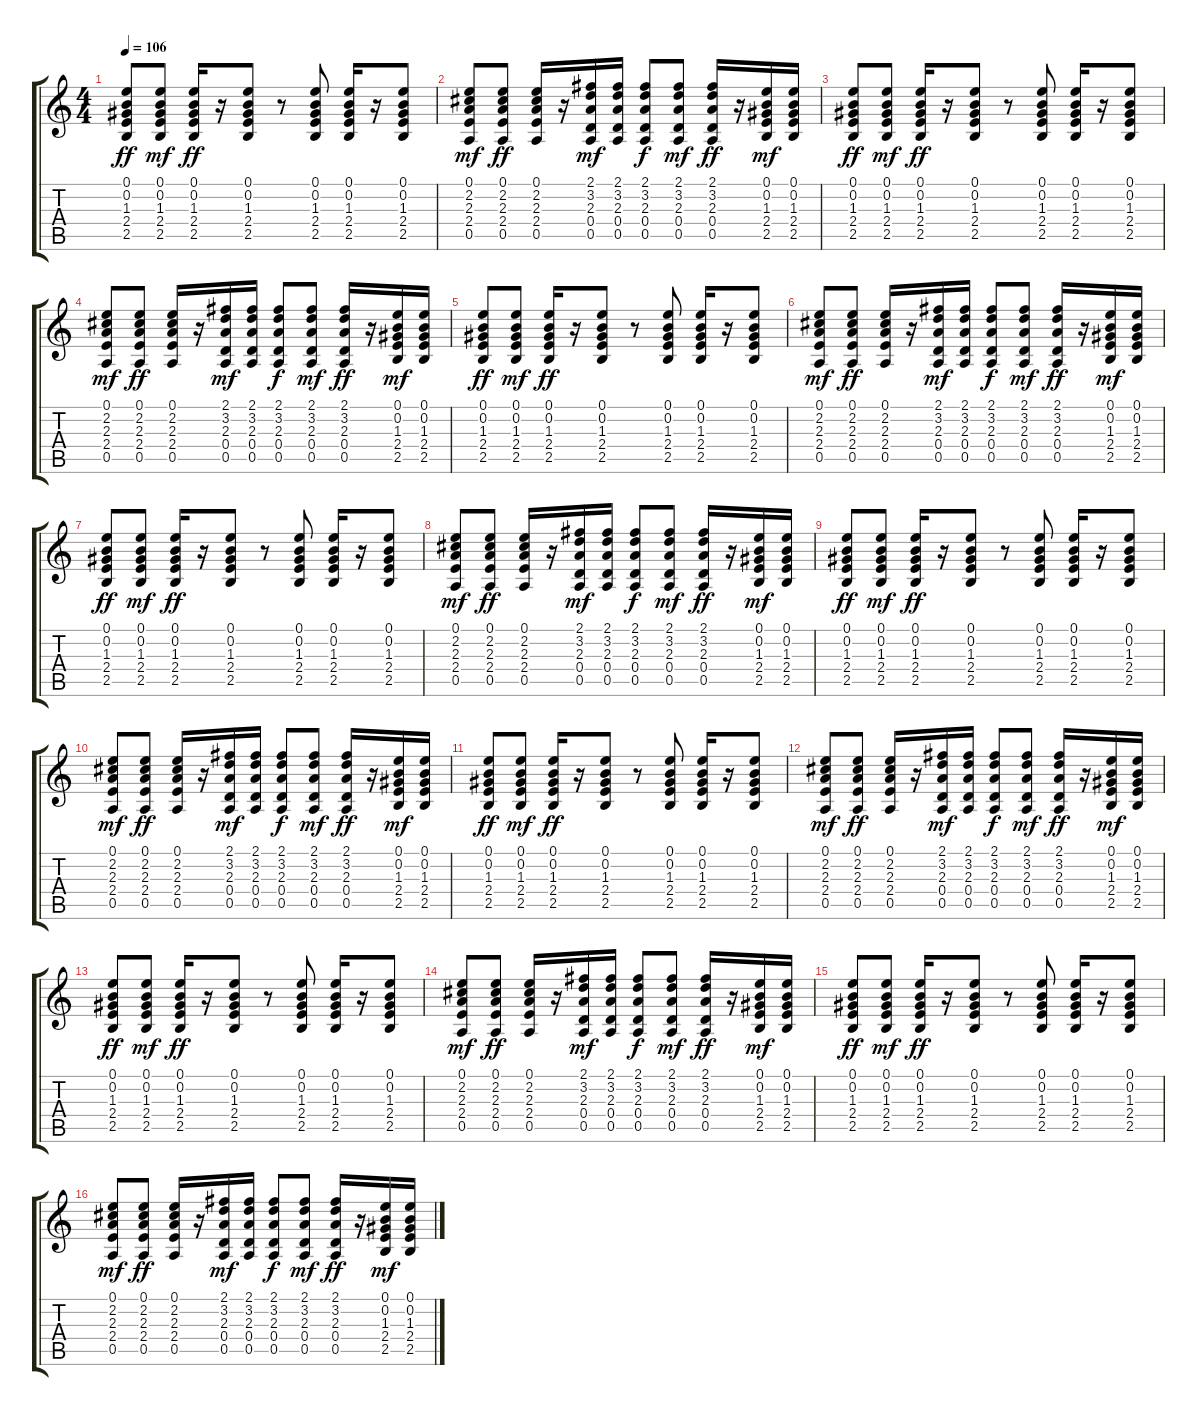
\track "" {instrument acousticguitarsteel}
\staff {score tabs}
\tuning (E4 B3 G3 D3 A2 E2) {hide}
\ts (4 4)
\tempo 106
\clef g2
\ks c
(0.1 0.2 1.3 2.4 2.5).8{dy ff} (0.1 0.2 1.3 2.4 2.5).8{dy mf} (0.1 0.2 1.3 2.4 2.5).16{dy ff} r.16 (0.1 0.2 1.3 2.4 2.5).8 r.8 (0.1 0.2 1.3 2.4 2.5).8 (0.1 0.2 1.3 2.4 2.5).16 r.16 (0.1 0.2 1.3 2.4 2.5).8 |
(0.1 2.2 2.3 2.4 0.5).8{dy mf} (0.1 2.2 2.3 2.4 0.5).8{dy ff} (0.1 2.2 2.3 2.4 0.5).16 r.16 (2.1 3.2 2.3 0.4 0.5).16{dy mf} (2.1 3.2 2.3 0.4 0.5).16 (2.1 3.2 2.3 0.4 0.5).8{dy f} (2.1 3.2 2.3 0.4 0.5).8{dy mf} (2.1 3.2 2.3 0.4 0.5).16{dy ff} r.16 (0.1 0.2 1.3 2.4 2.5).16{dy mf} (0.1 0.2 1.3 2.4 2.5).16 |
(0.1 0.2 1.3 2.4 2.5).8{dy ff} (0.1 0.2 1.3 2.4 2.5).8{dy mf} (0.1 0.2 1.3 2.4 2.5).16{dy ff} r.16 (0.1 0.2 1.3 2.4 2.5).8 r.8 (0.1 0.2 1.3 2.4 2.5).8 (0.1 0.2 1.3 2.4 2.5).16 r.16 (0.1 0.2 1.3 2.4 2.5).8 |
(0.1 2.2 2.3 2.4 0.5).8{dy mf} (0.1 2.2 2.3 2.4 0.5).8{dy ff} (0.1 2.2 2.3 2.4 0.5).16 r.16 (2.1 3.2 2.3 0.4 0.5).16{dy mf} (2.1 3.2 2.3 0.4 0.5).16 (2.1 3.2 2.3 0.4 0.5).8{dy f} (2.1 3.2 2.3 0.4 0.5).8{dy mf} (2.1 3.2 2.3 0.4 0.5).16{dy ff} r.16 (0.1 0.2 1.3 2.4 2.5).16{dy mf} (0.1 0.2 1.3 2.4 2.5).16 |
(0.1 0.2 1.3 2.4 2.5).8{dy ff} (0.1 0.2 1.3 2.4 2.5).8{dy mf} (0.1 0.2 1.3 2.4 2.5).16{dy ff} r.16 (0.1 0.2 1.3 2.4 2.5).8 r.8 (0.1 0.2 1.3 2.4 2.5).8 (0.1 0.2 1.3 2.4 2.5).16 r.16 (0.1 0.2 1.3 2.4 2.5).8 |
(0.1 2.2 2.3 2.4 0.5).8{dy mf} (0.1 2.2 2.3 2.4 0.5).8{dy ff} (0.1 2.2 2.3 2.4 0.5).16 r.16 (2.1 3.2 2.3 0.4 0.5).16{dy mf} (2.1 3.2 2.3 0.4 0.5).16 (2.1 3.2 2.3 0.4 0.5).8{dy f} (2.1 3.2 2.3 0.4 0.5).8{dy mf} (2.1 3.2 2.3 0.4 0.5).16{dy ff} r.16 (0.1 0.2 1.3 2.4 2.5).16{dy mf} (0.1 0.2 1.3 2.4 2.5).16 |
(0.1 0.2 1.3 2.4 2.5).8{dy ff} (0.1 0.2 1.3 2.4 2.5).8{dy mf} (0.1 0.2 1.3 2.4 2.5).16{dy ff} r.16 (0.1 0.2 1.3 2.4 2.5).8 r.8 (0.1 0.2 1.3 2.4 2.5).8 (0.1 0.2 1.3 2.4 2.5).16 r.16 (0.1 0.2 1.3 2.4 2.5).8 |
(0.1 2.2 2.3 2.4 0.5).8{dy mf} (0.1 2.2 2.3 2.4 0.5).8{dy ff} (0.1 2.2 2.3 2.4 0.5).16 r.16 (2.1 3.2 2.3 0.4 0.5).16{dy mf} (2.1 3.2 2.3 0.4 0.5).16 (2.1 3.2 2.3 0.4 0.5).8{dy f} (2.1 3.2 2.3 0.4 0.5).8{dy mf} (2.1 3.2 2.3 0.4 0.5).16{dy ff} r.16 (0.1 0.2 1.3 2.4 2.5).16{dy mf} (0.1 0.2 1.3 2.4 2.5).16 |
(0.1 0.2 1.3 2.4 2.5).8{dy ff} (0.1 0.2 1.3 2.4 2.5).8{dy mf} (0.1 0.2 1.3 2.4 2.5).16{dy ff} r.16 (0.1 0.2 1.3 2.4 2.5).8 r.8 (0.1 0.2 1.3 2.4 2.5).8 (0.1 0.2 1.3 2.4 2.5).16 r.16 (0.1 0.2 1.3 2.4 2.5).8 |
(0.1 2.2 2.3 2.4 0.5).8{dy mf} (0.1 2.2 2.3 2.4 0.5).8{dy ff} (0.1 2.2 2.3 2.4 0.5).16 r.16 (2.1 3.2 2.3 0.4 0.5).16{dy mf} (2.1 3.2 2.3 0.4 0.5).16 (2.1 3.2 2.3 0.4 0.5).8{dy f} (2.1 3.2 2.3 0.4 0.5).8{dy mf} (2.1 3.2 2.3 0.4 0.5).16{dy ff} r.16 (0.1 0.2 1.3 2.4 2.5).16{dy mf} (0.1 0.2 1.3 2.4 2.5).16 |
(0.1 0.2 1.3 2.4 2.5).8{dy ff} (0.1 0.2 1.3 2.4 2.5).8{dy mf} (0.1 0.2 1.3 2.4 2.5).16{dy ff} r.16 (0.1 0.2 1.3 2.4 2.5).8 r.8 (0.1 0.2 1.3 2.4 2.5).8 (0.1 0.2 1.3 2.4 2.5).16 r.16 (0.1 0.2 1.3 2.4 2.5).8 |
(0.1 2.2 2.3 2.4 0.5).8{dy mf} (0.1 2.2 2.3 2.4 0.5).8{dy ff} (0.1 2.2 2.3 2.4 0.5).16 r.16 (2.1 3.2 2.3 0.4 0.5).16{dy mf} (2.1 3.2 2.3 0.4 0.5).16 (2.1 3.2 2.3 0.4 0.5).8{dy f} (2.1 3.2 2.3 0.4 0.5).8{dy mf} (2.1 3.2 2.3 0.4 0.5).16{dy ff} r.16 (0.1 0.2 1.3 2.4 2.5).16{dy mf} (0.1 0.2 1.3 2.4 2.5).16 |
(0.1 0.2 1.3 2.4 2.5).8{dy ff} (0.1 0.2 1.3 2.4 2.5).8{dy mf} (0.1 0.2 1.3 2.4 2.5).16{dy ff} r.16 (0.1 0.2 1.3 2.4 2.5).8 r.8 (0.1 0.2 1.3 2.4 2.5).8 (0.1 0.2 1.3 2.4 2.5).16 r.16 (0.1 0.2 1.3 2.4 2.5).8 |
(0.1 2.2 2.3 2.4 0.5).8{dy mf} (0.1 2.2 2.3 2.4 0.5).8{dy ff} (0.1 2.2 2.3 2.4 0.5).16 r.16 (2.1 3.2 2.3 0.4 0.5).16{dy mf} (2.1 3.2 2.3 0.4 0.5).16 (2.1 3.2 2.3 0.4 0.5).8{dy f} (2.1 3.2 2.3 0.4 0.5).8{dy mf} (2.1 3.2 2.3 0.4 0.5).16{dy ff} r.16 (0.1 0.2 1.3 2.4 2.5).16{dy mf} (0.1 0.2 1.3 2.4 2.5).16 |
(0.1 0.2 1.3 2.4 2.5).8{dy ff} (0.1 0.2 1.3 2.4 2.5).8{dy mf} (0.1 0.2 1.3 2.4 2.5).16{dy ff} r.16 (0.1 0.2 1.3 2.4 2.5).8 r.8 (0.1 0.2 1.3 2.4 2.5).8 (0.1 0.2 1.3 2.4 2.5).16 r.16 (0.1 0.2 1.3 2.4 2.5).8 |
(0.1 2.2 2.3 2.4 0.5).8{dy mf} (0.1 2.2 2.3 2.4 0.5).8{dy ff} (0.1 2.2 2.3 2.4 0.5).16 r.16 (2.1 3.2 2.3 0.4 0.5).16{dy mf} (2.1 3.2 2.3 0.4 0.5).16 (2.1 3.2 2.3 0.4 0.5).8{dy f} (2.1 3.2 2.3 0.4 0.5).8{dy mf} (2.1 3.2 2.3 0.4 0.5).16{dy ff} r.16 (0.1 0.2 1.3 2.4 2.5).16{dy mf} (0.1 0.2 1.3 2.4 2.5).16
